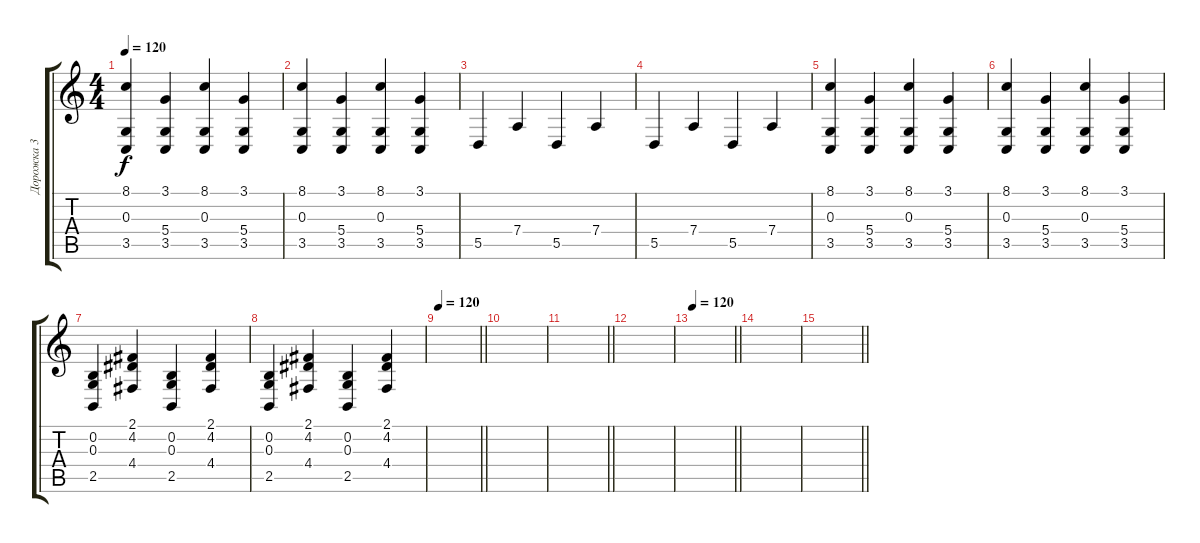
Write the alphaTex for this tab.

\track ("Дорожка 3" "Дорожка 3") {instrument stringensemble1}
\staff {score tabs}
\tuning (E4 B3 G3 D3 A2 E2) {hide}
\ts (4 4)
\tempo 120
\clef g2
\ks c
(8.1 0.3 3.5).4{dy f instrument acousticgrandpiano} (3.1 5.4 3.5).4 (8.1 0.3 3.5).4 (3.1 5.4 3.5).4 |
(8.1 0.3 3.5).4 (3.1 5.4 3.5).4 (8.1 0.3 3.5).4 (3.1 5.4 3.5).4 |
5.5.4 7.4.4 5.5.4 7.4.4 |
5.5.4 7.4.4 5.5.4 7.4.4 |
(8.1 0.3 3.5).4 (3.1 5.4 3.5).4 (8.1 0.3 3.5).4 (3.1 5.4 3.5).4 |
(8.1 0.3 3.5).4 (3.1 5.4 3.5).4 (8.1 0.3 3.5).4 (3.1 5.4 3.5).4 |
(0.2 0.3 2.5).4 (2.1 4.2 4.4).4 (0.2 0.3 2.5).4 (2.1 4.2 4.4).4 |
(0.2 0.3 2.5).4 (2.1 4.2 4.4).4 (0.2 0.3 2.5).4 (2.1 4.2 4.4).4 |
\tempo 120
\barLineRight lightlight
|
|
\barLineRight lightlight
|
|
\tempo 120
\barLineRight lightlight
|
|
\barLineRight lightlight
